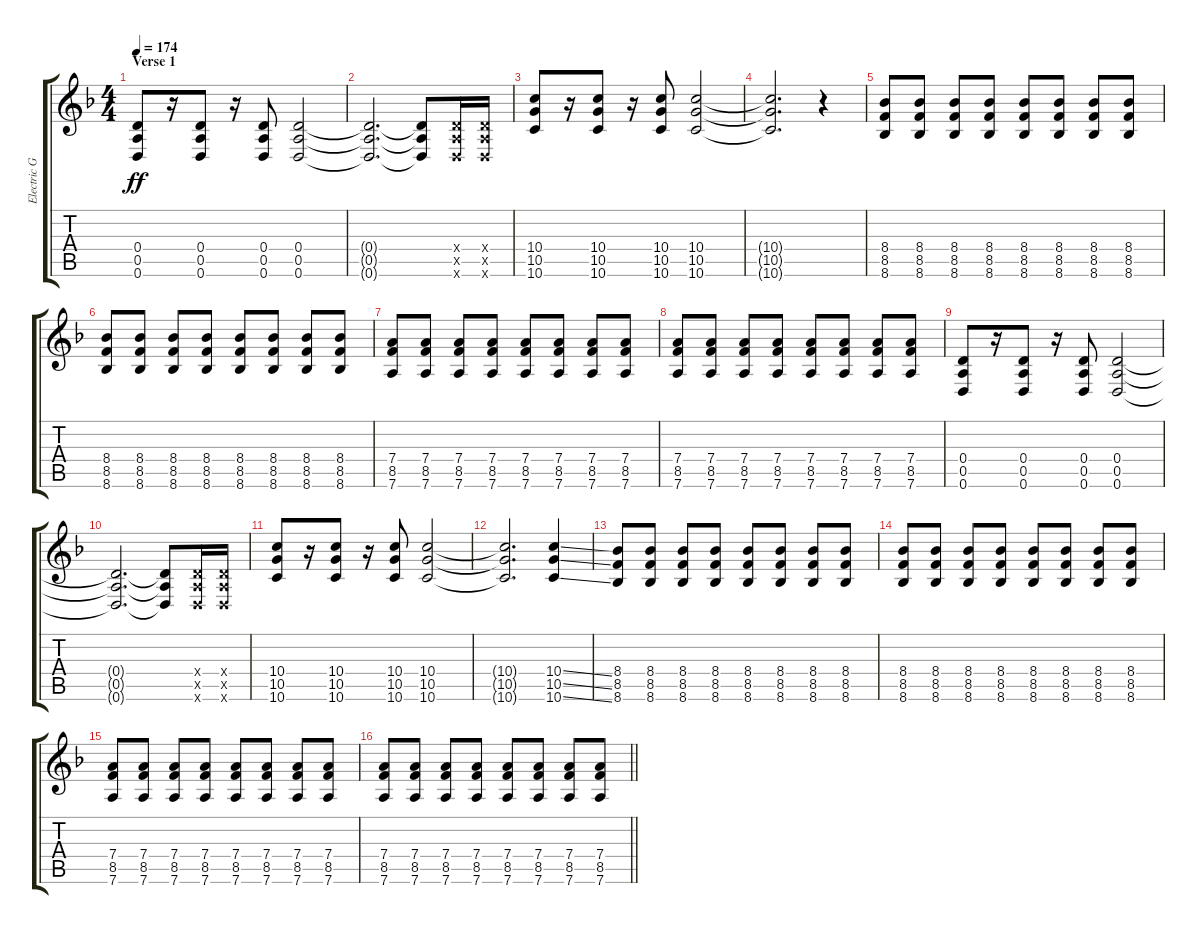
\track ("Electric Guitar 2" "Electric G") {instrument overdrivenguitar}
\staff {score tabs}
\tuning (E4 B3 G3 D3 A2 D2) {hide}
\ts (4 4)
\section ("" "Verse 1")
\tempo 174
\clef g2
\ks dminor
(0.4 0.5 0.6).8{dy ff} r.16 (0.4 0.5 0.6).8 r.16 (0.4 0.5 0.6).8 (0.4 0.5 0.6).2 |
(0.4{t} 0.5{t} 0.6{t}).2{d} (0.4{t} 0.5{t} 0.6{t}).8 (0.4{x} 0.5{x} 0.6{x}).16 (0.4{x} 0.5{x} 0.6{x}).16 |
(10.4 10.5 10.6).8 r.16 (10.4 10.5 10.6).8 r.16 (10.4 10.5 10.6).8 (10.4 10.5 10.6).2 |
(10.4{t} 10.5{t} 10.6{t}).2{d} r.4 |
(8.4 8.5 8.6).8 (8.4 8.5 8.6).8 (8.4 8.5 8.6).8 (8.4 8.5 8.6).8 (8.4 8.5 8.6).8 (8.4 8.5 8.6).8 (8.4 8.5 8.6).8 (8.4 8.5 8.6).8 |
(8.4 8.5 8.6).8 (8.4 8.5 8.6).8 (8.4 8.5 8.6).8 (8.4 8.5 8.6).8 (8.4 8.5 8.6).8 (8.4 8.5 8.6).8 (8.4 8.5 8.6).8 (8.4 8.5 8.6).8 |
(7.4 8.5 7.6).8 (7.4 8.5 7.6).8 (7.4 8.5 7.6).8 (7.4 8.5 7.6).8 (7.4 8.5 7.6).8 (7.4 8.5 7.6).8 (7.4 8.5 7.6).8 (7.4 8.5 7.6).8 |
(7.4 8.5 7.6).8 (7.4 8.5 7.6).8 (7.4 8.5 7.6).8 (7.4 8.5 7.6).8 (7.4 8.5 7.6).8 (7.4 8.5 7.6).8 (7.4 8.5 7.6).8 (7.4 8.5 7.6).8 |
(0.4 0.5 0.6).8 r.16 (0.4 0.5 0.6).8 r.16 (0.4 0.5 0.6).8 (0.4 0.5 0.6).2 |
(0.4{t} 0.5{t} 0.6{t}).2{d} (0.4{t} 0.5{t} 0.6{t}).8 (0.4{x} 0.5{x} 0.6{x}).16 (0.4{x} 0.5{x} 0.6{x}).16 |
(10.4 10.5 10.6).8 r.16 (10.4 10.5 10.6).8 r.16 (10.4 10.5 10.6).8 (10.4 10.5 10.6).2 |
(10.4{t} 10.5{t} 10.6{t}).2{d} (10.4{ss} 10.5{ss} 10.6{ss}).4 |
(8.4 8.5 8.6).8 (8.4 8.5 8.6).8 (8.4 8.5 8.6).8 (8.4 8.5 8.6).8 (8.4 8.5 8.6).8 (8.4 8.5 8.6).8 (8.4 8.5 8.6).8 (8.4 8.5 8.6).8 |
(8.4 8.5 8.6).8 (8.4 8.5 8.6).8 (8.4 8.5 8.6).8 (8.4 8.5 8.6).8 (8.4 8.5 8.6).8 (8.4 8.5 8.6).8 (8.4 8.5 8.6).8 (8.4 8.5 8.6).8 |
(7.4 8.5 7.6).8 (7.4 8.5 7.6).8 (7.4 8.5 7.6).8 (7.4 8.5 7.6).8 (7.4 8.5 7.6).8 (7.4 8.5 7.6).8 (7.4 8.5 7.6).8 (7.4 8.5 7.6).8 |
\barLineRight lightlight
(7.4 8.5 7.6).8 (7.4 8.5 7.6).8 (7.4 8.5 7.6).8 (7.4 8.5 7.6).8 (7.4 8.5 7.6).8 (7.4 8.5 7.6).8 (7.4 8.5 7.6).8 (7.4 8.5 7.6).8
